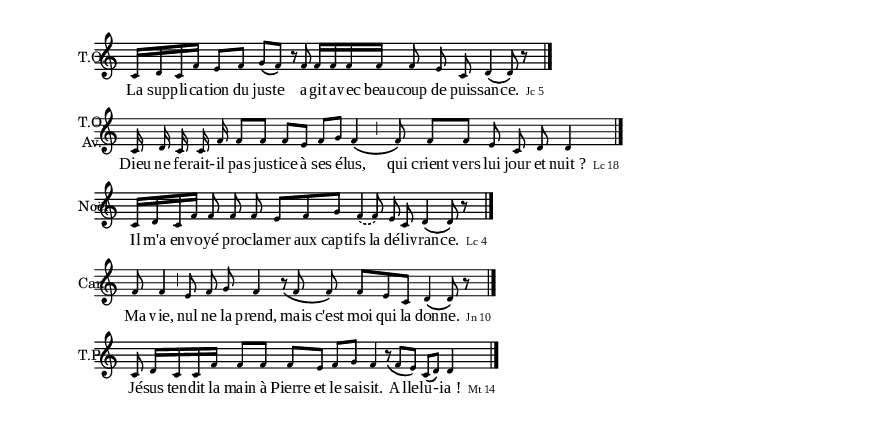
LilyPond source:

\version "2.14.0"
\include "definitions.ly"
%\markup {  \hspace #-10 \fill-line { "Psalm 53" "Mode 2" \null \null }  }
\noPageBreak

\relative f' { 
	\new Staff {
		\cadenzaOn
		\set Staff.instrumentName = \markup{ \center-column { T.O. } }
		c16[ d c f]
		e8[ f]
		g[\( f\)] \pespace
		r f
		f16[ f f f]
		\times 2/3 { f8 e c }
		d4\( d8\) r
		
		
		\endBar
	}

	\addlyrics {
		
		La sup -- pli -- ca -- tion du jus -- te a -- git a -- vec beau -- coup de puis -- san -- ce.
		\markup { \citation #"Jc 5" } 
	}
}

\relative f' { 
	\new Staff {
		\cadenzaOn
		\set Staff.instrumentName = \markup{ \center-column { T.O. Av. } }
		\times 2/5 { c16 d c c f }
		f8[ f]
		f[ e] f[ g]
		\times 2/3 { f4\( \pespace\cesure\pespace f8\) }
		f[ f]
		\times 2/3 { e c d }
		d4
		\endBar
	}

	\addlyrics {
		Dieu ne fe -- rait- -- il pas jus -- tice à ses é -- lus, qui crient vers lui jour et "nuit ?" 
		\markup { \citation #"Lc 18" } 
	}
}

\relative f' { 
	\new Staff {
		\cadenzaOn
		\set Staff.instrumentName = \markup{ \center-column { Noël } }
		c16[ d c f]
		\times 2/3 { f8 f f }
		\times 2/3 { e[ f g] }
		\slurDashed f4(
		\times 2/3 { f8) e c }
		d4\( d8\) r
		\endBar
	}

	\addlyrics {
		Il m'a en -- vo -- yé pro -- cla -- mer aux capti -- fs la dé -- li -- vran -- ce.
		\markup { \citation #"Lc 4" } 
	}
}

\relative f' { 
	\new Staff {
		\cadenzaOn
		\set Staff.instrumentName = \markup{ \center-column { Car. } }
		f8
		f4
		\cesure
		\times 2/3 { e8 f g }
		f4
		\espace
		\times 2/3 { r8_\( f f\) }
		\times 2/3 { f[ e c] }
		d4\( d8\) r
		\endBar
	}

	\addlyrics {
		Ma vie, nul ne la prend, mais c'est moi qui la don -- ne.
		\markup { \citation #"Jn 10" } 
	}
}

\relative f' { 
	\new Staff {
		\cadenzaOn
		\set Staff.instrumentName = \markup{ \center-column { T.P. } }
		c8 d16[ c c f] f8[ f]
		f8[ e] f8[ g] f4 \pespace
		\times 2/3 {r8_\(f[ e]\)} c[\( d\)] d4
		\endBar
	}

	\addlyrics {
		Jé -- sus ten -- dit la main à Pierre et le sai -- sit. Al -- le -- lu -- - -- "ia !"
		\markup { \citation #"Mt 14" } 
	}
}




